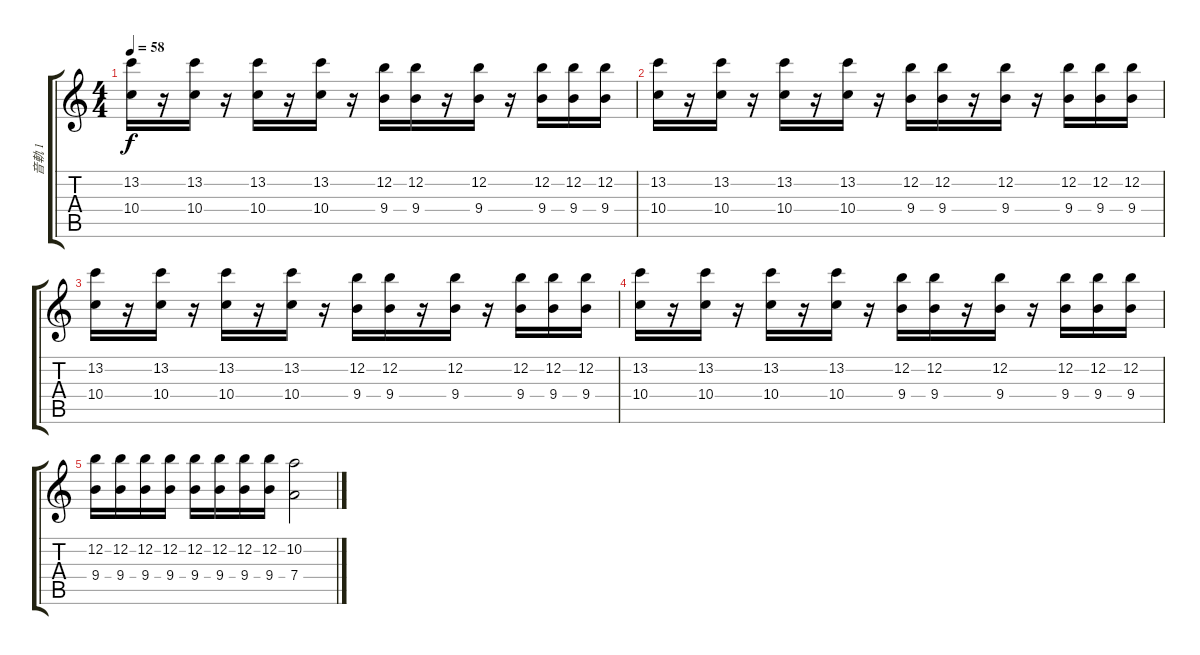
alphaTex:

\track ("音軌 1" "音軌 1") {instrument overdrivenguitar}
\staff {score tabs}
\tuning (E4 B3 G3 D3 A2 E2) {hide}
\ts (4 4)
\tempo 58
\clef g2
\ks c
(13.2 10.4).16{dy f} r.16 (13.2 10.4).16 r.16 (13.2 10.4).16 r.16 (13.2 10.4).16 r.16 (12.2 9.4).16 (12.2 9.4).16 r.16 (12.2 9.4).16 r.16 (12.2 9.4).16 (12.2 9.4).16 (12.2 9.4).16 |
(13.2 10.4).16 r.16 (13.2 10.4).16 r.16 (13.2 10.4).16 r.16 (13.2 10.4).16 r.16 (12.2 9.4).16 (12.2 9.4).16 r.16 (12.2 9.4).16 r.16 (12.2 9.4).16 (12.2 9.4).16 (12.2 9.4).16 |
(13.2 10.4).16 r.16 (13.2 10.4).16 r.16 (13.2 10.4).16 r.16 (13.2 10.4).16 r.16 (12.2 9.4).16 (12.2 9.4).16 r.16 (12.2 9.4).16 r.16 (12.2 9.4).16 (12.2 9.4).16 (12.2 9.4).16 |
(13.2 10.4).16 r.16 (13.2 10.4).16 r.16 (13.2 10.4).16 r.16 (13.2 10.4).16 r.16 (12.2 9.4).16 (12.2 9.4).16 r.16 (12.2 9.4).16 r.16 (12.2 9.4).16 (12.2 9.4).16 (12.2 9.4).16 |
(12.2 9.4).16 (12.2 9.4).16 (12.2 9.4).16 (12.2 9.4).16 (12.2 9.4).16 (12.2 9.4).16 (12.2 9.4).16 (12.2 9.4).16 (10.2 7.4).2
